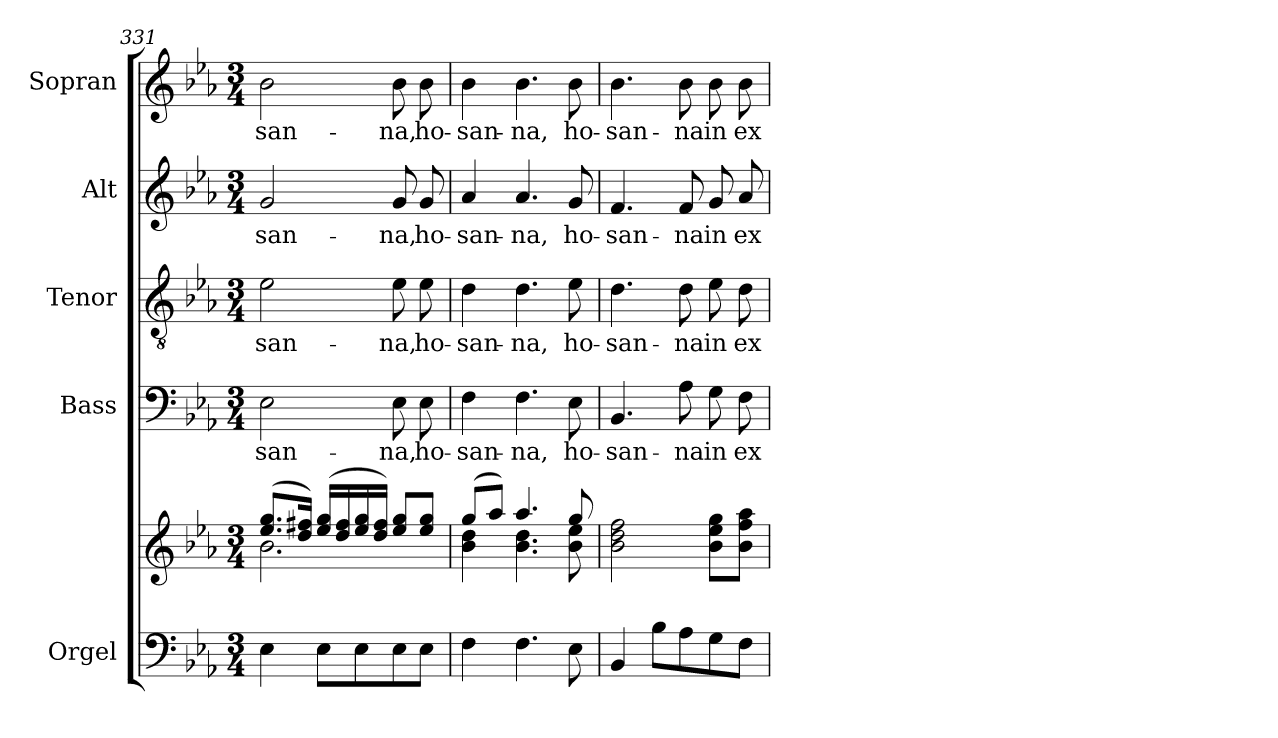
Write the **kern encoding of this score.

**kern	**kern	**kern	**text	**kern	**text	**kern	**text	**kern	**text
*part5	*part5	*part4	*part4	*part3	*part3	*part2	*part2	*part1	*part1
*staff6	*staff5	*staff4	*staff4	*staff3	*staff3	*staff2	*staff2	*staff1	*staff1
*I"Orgel	*	*I"Bass	*	*I"Tenor	*	*I"Alt	*	*I"Sopran	*
*I'Org.	*	*I'B.	*	*I'T.	*	*I'A.	*	*I'S.	*
*clefF4	*clefG2	*clefF4	*	*clefGv2	*	*clefG2	*	*clefG2	*
*k[b-e-a-]	*k[b-e-a-]	*k[b-e-a-]	*	*k[b-e-a-]	*	*k[b-e-a-]	*	*k[b-e-a-]	*
*E-:	*E-:	*E-:	*	*E-:	*	*E-:	*	*E-:	*
*M3/4	*M3/4	*M3/4	*	*M3/4	*	*M3/4	*	*M3/4	*
=331	=331	=331	=331	=331	=331	=331	=331	=331	=331
*	*^	*	*	*	*	*	*	*	*
!	!	!	!	!LO:LY:b	!	!LO:LY:b	!	!LO:LY:b	!	!LO:LY:b
4E-\	(>8.ee-/ 8.gg/L	2.b-\	2E-\	-san-	2e-\	-san-	2g/	-san-	2b-\	-san-
.	16dd/ 16ff#X/Jk)	.	.	.	.	.	.	.	.	.
8E-\L	(>16ee-/ 16gg/LL	.	.	.	.	.	.	.	.	.
.	16dd/ 16ff#/	.	.	.	.	.	.	.	.	.
8E-\	16ee-/ 16gg/	.	.	.	.	.	.	.	.	.
.	16dd/ 16ff#/JJ)	.	.	.	.	.	.	.	.	.
!	!	!	!	!LO:LY:b	!	!LO:LY:b	!	!LO:LY:b	!	!LO:LY:b
8E-\	8ee-/ 8gg/L	.	8E-\	-na,	8e-\	-na,	8g/	-na,	8b-\	-na,
!	!	!	!	!LO:LY:b	!	!LO:LY:b	!	!LO:LY:b	!	!LO:LY:b
8E-\J	8ee-/ 8gg/J	.	8E-\	ho-	8e-\	ho-	8g/	ho-	8b-\	ho-
=332	=332	=332	=332	=332	=332	=332	=332	=332	=332	=332
!	!	!	!	!LO:LY:b	!	!LO:LY:b	!	!LO:LY:b	!	!LO:LY:b
4F\	(>8gg/L	4b-\ 4dd\	4F\	-san-	4d\	-san-	4a-/	-san-	4b-\	-san-
.	8aa-/J)	.	.	.	.	.	.	.	.	.
!	!	!	!	!LO:LY:b	!	!LO:LY:b	!	!LO:LY:b	!	!LO:LY:b
4.F\	4.aa-/	4.b-\ 4.dd\	4.F\	-na,	4.d\	-na,	4.a-/	-na,	4.b-\	-na,
!	!	!	!	!LO:LY:b	!	!LO:LY:b	!	!LO:LY:b	!	!LO:LY:b
8E-\	8gg/	8b-\ 8ee-\	8E-\	ho-	8e-\	ho-	8g/	ho-	8b-\	ho-
!!LO:PB:g=z
=333	=333	=333	=333	=333	=333	=333	=333	=333	=333	=333
!	!	!	!	!LO:LY:b	!	!LO:LY:b	!	!LO:LY:b	!	!LO:LY:b
*	*v	*v	*	*	*	*	*	*	*	*
4BB-/	2b-\ 2dd\ 2ff\	4.BB-/	-san-	4.d\	-san-	4.f/	-san-	4.b-\	-san-
8B-\L	.	.	.	.	.	.	.	.	.
!	!	!	!LO:LY:b	!	!LO:LY:b	!	!LO:LY:b	!	!LO:LY:b
8A-\	.	8A-\	-na	8d\	-na	8f/	-na	8b-\	-na
!	!	!	!LO:LY:b	!	!LO:LY:b	!	!LO:LY:b	!	!LO:LY:b
8G\	8b-\ 8ee-\ 8gg\L	8G\	in	8e-\	in	8g/	in	8b-\	in
!	!	!	!LO:LY:b	!	!LO:LY:b	!	!LO:LY:b	!	!LO:LY:b
8F\J	8b-\ 8ff\ 8aa-\J	8F\	ex-	8d\	ex-	8a-/	ex-	8b-\	ex-
=	=	=	=	=	=	=	=	=	=
*-	*-	*-	*-	*-	*-	*-	*-	*-	*-
